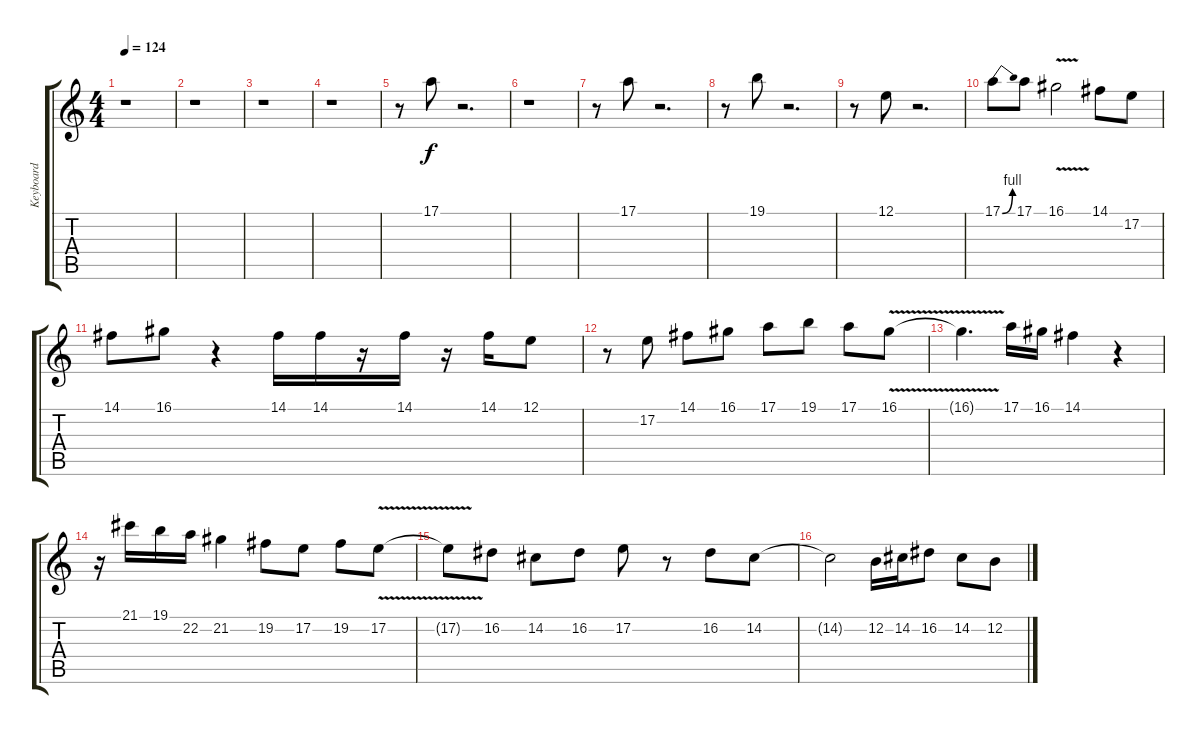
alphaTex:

\track ("Keyboard" "Keyboard") {instrument churchorgan}
\staff {score tabs}
\tuning (E4 B3 G3 D3 A2 E2) {hide}
\ts (4 4)
\tempo 124
\clef g2
\ks c
r.1{dy f} |
r.1 |
r.1 |
r.1 |
r.8 17.1.8 r.2{d} |
r.1 |
r.8 17.1.8 r.2{d} |
r.8 19.1.8 r.2{d} |
r.8 12.1.8 r.2{d} |
17.1{be (bend 0 0 60 4)}.8 17.1.8 16.1{v}.2 14.1.8 17.2.8 |
14.1.8 16.1.8 r.4 14.1.16 14.1.16 r.16 14.1.16 r.16 14.1.16 12.1.8 |
r.8 17.2.8 14.1.8 16.1.8 17.1.8 19.1.8 17.1.8 16.1{v}.8 |
16.1{t}.4{d} 17.1.16 16.1.16 14.1.4 r.4 |
r.16 21.1.16 19.1.16 22.2.16 21.2.4 19.2.8 17.2.8 19.2.8 17.2{v}.8 |
17.2{t}.8 16.2.8 14.2.8 16.2.8 17.2.8 r.8 16.2.8 14.2.8 |
14.2{t}.2 12.2.16 14.2.16 16.2.8 14.2.8 12.2.8
